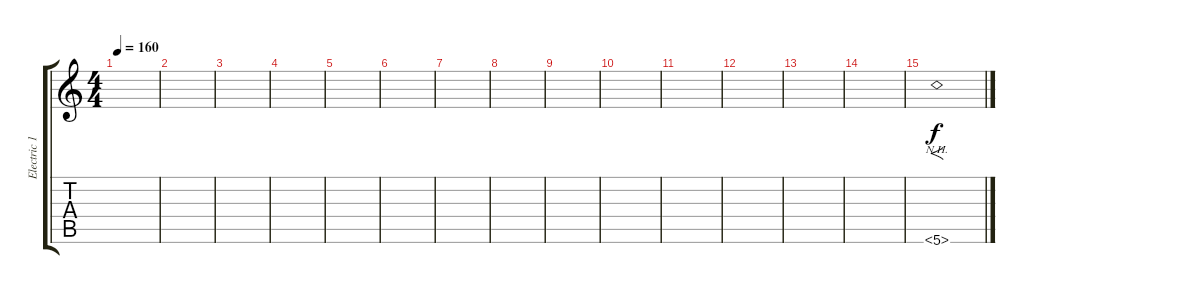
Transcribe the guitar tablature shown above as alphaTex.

\track ("Electric 1" "Electric 1") {instrument distortionguitar}
\staff {score tabs}
\tuning (D4 A3 F3 C3 G2 C2) {hide}
\ts (4 4)
\tempo 160
\clef g2
\ks c
|
|
|
|
|
|
|
|
|
|
|
|
|
|
5.6{nh}.1{f}
